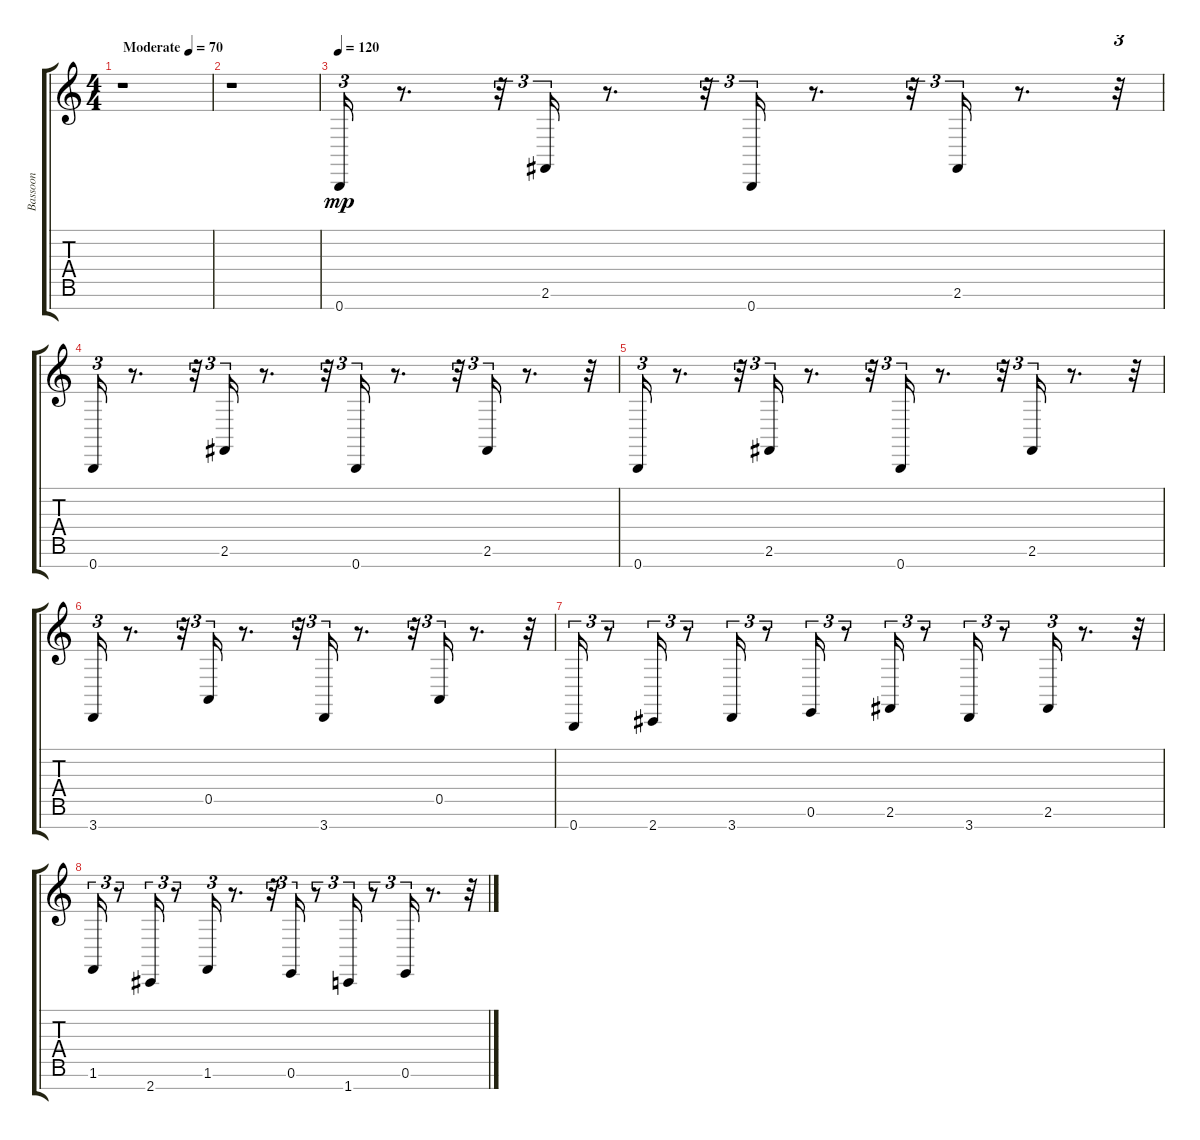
\track ("Bassoon" "Bassoon") {instrument bassoon}
\staff {score tabs}
\tuning (E4 B3 G3 D3 A2 E2 B1) {hide}
\ts (4 4)
\tempo (70 "Moderate")
\clef g2
\ks c
r.1{dy mp instrument bassoon} |
r.1 |
\tempo 120
0.7.16{tu (3 2)} r.8{d} r.32{tu (3 2)} 2.6.16{tu (3 2)} r.8{d} r.32{tu (3 2)} 0.7.16{tu (3 2)} r.8{d} r.32{tu (3 2)} 2.6.16{tu (3 2)} r.8{d} r.32{tu (3 2)} |
0.7.16{tu (3 2)} r.8{d} r.32{tu (3 2)} 2.6.16{tu (3 2)} r.8{d} r.32{tu (3 2)} 0.7.16{tu (3 2)} r.8{d} r.32{tu (3 2)} 2.6.16{tu (3 2)} r.8{d} r.32{tu (3 2)} |
0.7.16{tu (3 2)} r.8{d} r.32{tu (3 2)} 2.6.16{tu (3 2)} r.8{d} r.32{tu (3 2)} 0.7.16{tu (3 2)} r.8{d} r.32{tu (3 2)} 2.6.16{tu (3 2)} r.8{d} r.32{tu (3 2)} |
3.7.16{tu (3 2)} r.8{d} r.32{tu (3 2)} 0.5.16{tu (3 2)} r.8{d} r.32{tu (3 2)} 3.7.16{tu (3 2)} r.8{d} r.32{tu (3 2)} 0.5.16{tu (3 2)} r.8{d} r.32{tu (3 2)} |
0.7.16{tu (3 2)} r.8{tu (3 2)} 2.7.16{tu (3 2)} r.8{tu (3 2)} 3.7.16{tu (3 2)} r.8{tu (3 2)} 0.6.16{tu (3 2)} r.8{tu (3 2)} 2.6.16{tu (3 2)} r.8{tu (3 2)} 3.7.16{tu (3 2)} r.8{tu (3 2)} 2.6.16{tu (3 2)} r.8{d} r.32{tu (3 2)} |
1.6.16{tu (3 2)} r.8{tu (3 2)} 2.7.16{tu (3 2)} r.8{tu (3 2)} 1.6.16{tu (3 2)} r.8{d} r.32{tu (3 2)} 0.6.16{tu (3 2)} r.8{tu (3 2)} 1.7.16{tu (3 2)} r.8{tu (3 2)} 0.6.16{tu (3 2)} r.8{d} r.32{tu (3 2)}
